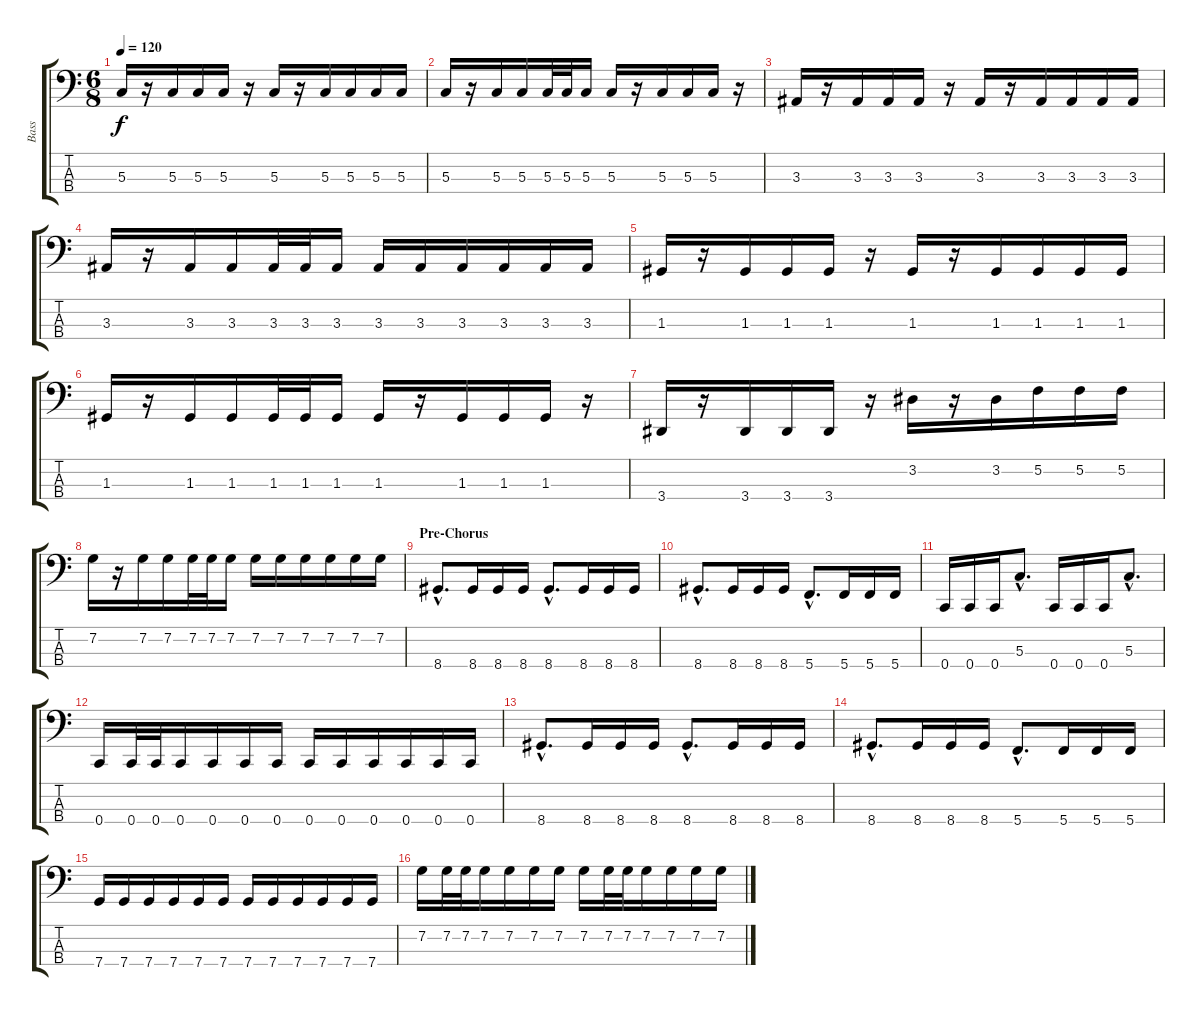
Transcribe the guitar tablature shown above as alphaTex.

\track ("Bass" "Bass") {instrument electricbasspick}
\staff {score tabs}
\tuning (F2 C2 G1 C1) {hide}
\ts (6 8)
\tempo 120
\clef f4
\ks c
5.3.16{dy f} r.16 5.3.16 5.3.16 5.3.16 r.16 5.3.16 r.16 5.3.16 5.3.16 5.3.16 5.3.16 |
5.3.16 r.16 5.3.16 5.3.16 5.3.32 5.3.32 5.3.16 5.3.16 r.16 5.3.16 5.3.16 5.3.16 r.16 |
3.3.16 r.16 3.3.16 3.3.16 3.3.16 r.16 3.3.16 r.16 3.3.16 3.3.16 3.3.16 3.3.16 |
3.3.16 r.16 3.3.16 3.3.16 3.3.32 3.3.32 3.3.16 3.3.16 3.3.16 3.3.16 3.3.16 3.3.16 3.3.16 |
1.3.16 r.16 1.3.16 1.3.16 1.3.16 r.16 1.3.16 r.16 1.3.16 1.3.16 1.3.16 1.3.16 |
1.3.16 r.16 1.3.16 1.3.16 1.3.32 1.3.32 1.3.16 1.3.16 r.16 1.3.16 1.3.16 1.3.16 r.16 |
3.4.16 r.16 3.4.16 3.4.16 3.4.16 r.16 3.2.16 r.16 3.2.16 5.2.16 5.2.16 5.2.16 |
7.2.16 r.16 7.2.16 7.2.16 7.2.32 7.2.32 7.2.16 7.2.16 7.2.16 7.2.16 7.2.16 7.2.16 7.2.16 |
\section ("" "Pre-Chorus")
8.4{hac}.8{d} 8.4.16 8.4.16 8.4.16 8.4{hac}.8{d} 8.4.16 8.4.16 8.4.16 |
8.4{hac}.8{d} 8.4.16 8.4.16 8.4.16 5.4{hac}.8{d} 5.4.16 5.4.16 5.4.16 |
0.4.16 0.4.16 0.4.16 5.3{hac}.8{d} 0.4.16 0.4.16 0.4.16 5.3{hac}.8{d} |
0.4.16 0.4.32 0.4.32 0.4.16 0.4.16 0.4.16 0.4.16 0.4.16 0.4.16 0.4.16 0.4.16 0.4.16 0.4.16 |
8.4{hac}.8{d} 8.4.16 8.4.16 8.4.16 8.4{hac}.8{d} 8.4.16 8.4.16 8.4.16 |
8.4{hac}.8{d} 8.4.16 8.4.16 8.4.16 5.4{hac}.8{d} 5.4.16 5.4.16 5.4.16 |
7.4.16 7.4.16 7.4.16 7.4.16 7.4.16 7.4.16 7.4.16 7.4.16 7.4.16 7.4.16 7.4.16 7.4.16 |
7.2.16 7.2.32 7.2.32 7.2.16 7.2.16 7.2.16 7.2.16 7.2.16 7.2.32 7.2.32 7.2.16 7.2.16 7.2.16 7.2.16
